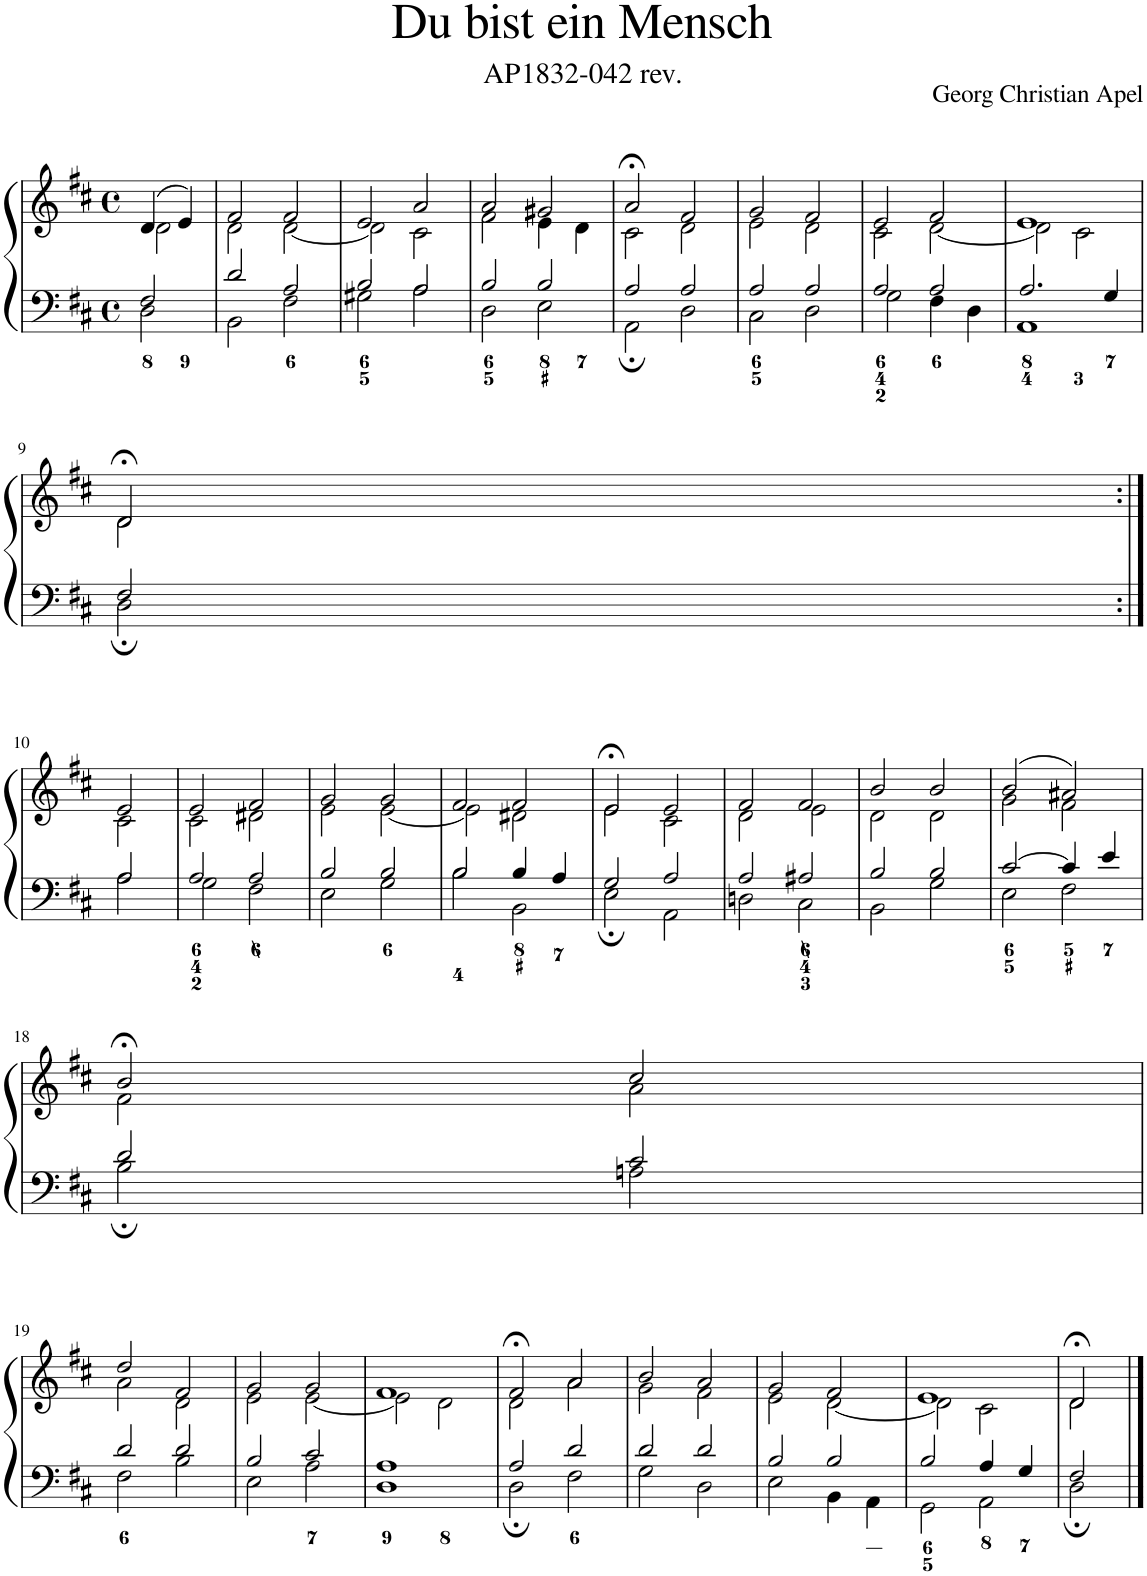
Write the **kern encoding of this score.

**kern	**kern
*part1	*part1
*staff2	*staff1
*I"Piano	*
*I'Pno.	*
*clefF4	*clefG2
*k[f#c#]	*k[f#c#]
*M4/4	*M4/4
*met(c)	*met(c)
=1	=1
*^	*^
2F#/	2D\	(4d/	2d\
.	.	4e/)	.
=2	=2	=2	=2
2d/	2BB\	2f#/	2d\
2A/	2F#\	2f#/	[2d\
=3	=3	=3	=3
2B/	2G#X\	2e/	2d\]
2A/	2A\	2a/	2c#\
=4	=4	=4	=4
2B/	2D\	2a/	2f#\
2B/	2E\	2g#X/	4e\
.	.	.	4d\
=5	=5	=5	=5
2A/	2AA;\	2a;</	2c#\
2A/	2D\	2f#/	2d\
=6	=6	=6	=6
2A/	2C#\	2g/	2e\
2A/	2D\	2f#/	2d\
=7	=7	=7	=7
2A/	2G\	2e/	2c#\
2A/	4F#\	2f#/	[2d\
.	4D\	.	.
=8	=8	=8	=8
2.A/	1AA	1e	2d\]
.	.	.	2c#\
4G/	.	.	.
!!LO:LB:g=z	!!
=9	=9	=9	=9
2F#/	2D;\	2d;</	2d\
!!LO:LB:g=z	!!
=10:|!	=10:|!	=10:|!	=10:|!
2A/	2A\	2e/	2c#\
=11	=11	=11	=11
2A/	2G\	2e/	2c#\
2A/	2F#\	2f#/	2d#X\
=12	=12	=12	=12
2B/	2E\	2g/	2e\
2B/	2G\	2g/	[2e\
=13	=13	=13	=13
2B/	2B\	2f#/	2e\]
4B/	2BB\	2f#/	2d#X\
4A/	.	.	.
=14	=14	=14	=14
2G/	2E;\	2e;</	2e\
2A/	2AA\	2e/	2c#\
=15	=15	=15	=15
2A/	2Dn\	2f#/	2d\
2A#X/	2C#\	2f#/	2e\
=16	=16	=16	=16
2B/	2BB\	2b/	2d\
2B/	2G\	2b/	2d\
=17	=17	=17	=17
[2c#/	2E\	(2b/	2g\
4c#/]	2F#\	2a#X/)	2f#\
4e/	.	.	.
!!LO:LB:g=z	!!
=18	=18	=18	=18
2d/	2B;\	2b;</	2f#\
2c#/	2An\	2cc#/	2a\
!!LO:LB:g=z	!!
=19	=19	=19	=19
2d/	2F#\	2dd/	2a\
2d/	2B\	2f#/	2d\
=20	=20	=20	=20
2B/	2E\	2g/	2e\
2c#/	2A\	2g/	[2e\
=21	=21	=21	=21
1A	1D	1f#	2e\]
.	.	.	2d\
=22	=22	=22	=22
2A/	2D;\	2f#;</	2d\
2d/	2F#\	2a/	2a\
=23	=23	=23	=23
2d/	2G\	2b/	2g\
2d/	2D\	2a/	2f#\
=24	=24	=24	=24
2B/	2E\	2g/	2e\
2B/	4BB\	2f#/	[2d\
.	4AA\	.	.
=25	=25	=25	=25
2B/	2GG\	1e	2d\]
4A/	2AA\	.	2c#\
4G/	.	.	.
=26	=26	=26	=26
2F#/	2D;\	2d;</	2d\
*v	*v	*	*
*	*v	*v
==	==
*-	*-
